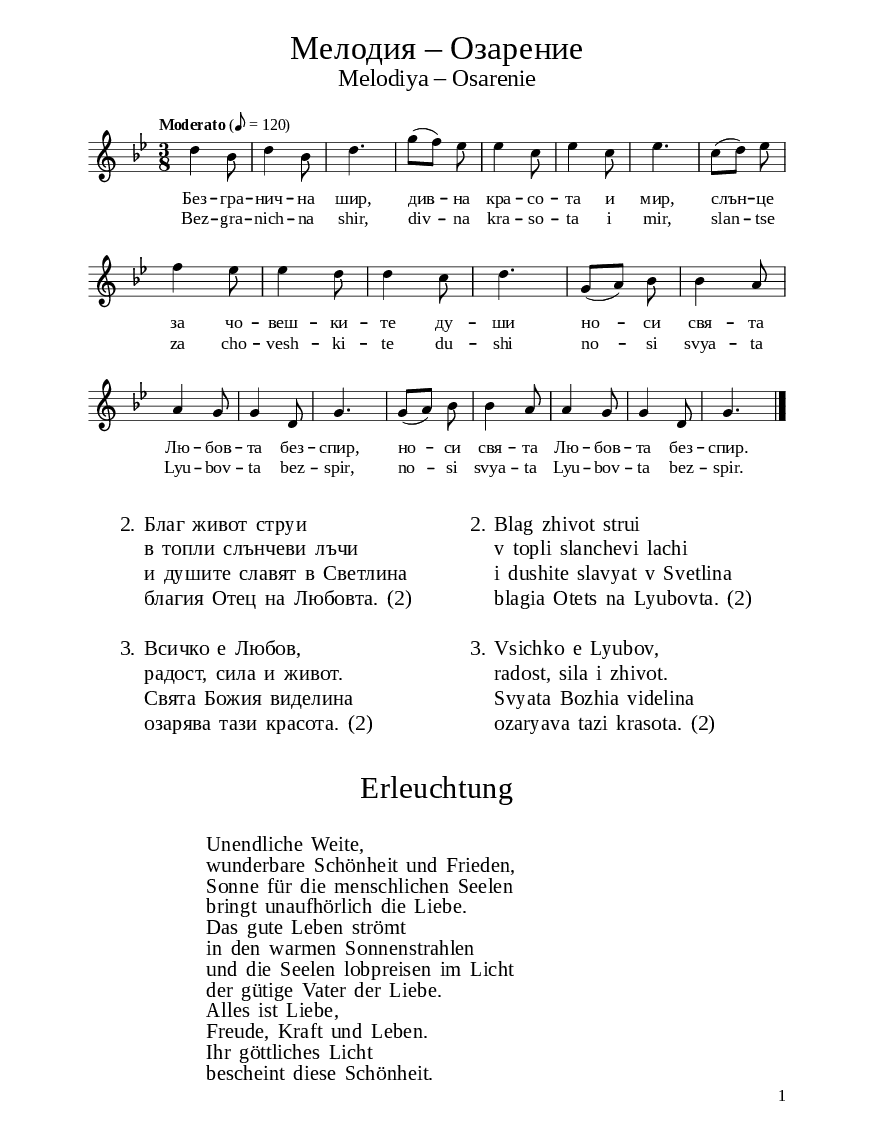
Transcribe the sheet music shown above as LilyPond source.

\version "2.24.1"

% include paper part and global functions
\include "include/globals.ily"

\bookpart {
  \label #'ref189
  \tocItem \markup "Мелодия – Озарение – Melodiya – Osarenie"
  \include "include/bookpart-paper.ily"
  \score {
    \include "include/score-layout.ily"

    \new Voice \absolute {
      \clef treble
      \key g \minor
      \time 3/8
      \tempoFunc "Moderato" 8 "120"
      \autoBeamOff
      d''4 bes'8 | % 2
      d''4 bes'8 | % 3
      d''4. | % 4
      g''8 ( [ f''8 ) ] es''8 | % 5
      es''4 c''8 | % 6
      es''4 c''8 | % 7
      es''4. | % 8
      c''8 ( [ d''8 ) ] es''8 \break | % 9
      f''4 es''8 |
      es''4 d''8 | % 11
      d''4 c''8 | % 12
      d''4. | % 13
      g'8 ( [  a'8 ) ] bes'8 | % 14
      bes'4  a'8 \break | % 15
      a'4  g'8 | % 16
      g'4  d'8 | % 17
      g'4. | % 18
      g'8 ( [  a'8 ) ] bes'8 | % 19
      bes'4  a'8 |
      a'4  g'8 | % 21
      g'4  d'8 | % 22
      g'4. \bar "|."
    }

    \addlyrics {
      Без -- гра -- нич -- на шир, див
      -- на кра -- со -- та и мир,
      слън -- це за чо -- веш -- ки --
      те ду -- ши но -- си свя -- та
      Лю -- бов -- та без -- спир, но --
      си свя -- та Лю -- бов -- та без --
      спир.}
      \addlyrics {
        Bez -- gra -- nich -- na shir, div
        -- na kra -- so -- ta i mir,
        slan -- tse za cho -- vesh -- ki --
        te du -- shi no -- si svya -- ta
        Lyu -- bov -- ta bez -- spir, no --
        si svya -- ta Lyu -- bov -- ta bez --
        spir.}

        \header {
          title = \titleFunc "Мелодия – Озарение" "Melodiya – Osarenie"
        }

        \midi{}

      } % score

      \markup \fontsize #bgCoupletFontSize {
        \hspace #3
        \override #`(baseline-skip . ,bgCoupletBaselineSkip)
        \column {

          \line {   2.  Благ живот струи }
          \line {   "   " в топли слънчеви лъчи }
          \line {   "   " и душите славят в Светлина }
          \line {   "   " благия Отец на Любовта. (2) }
          \line {   "   " }
          \line {   3. Всичко е Любов, }
          \line {   "   " радост, сила и живот. }
          \line {   "   " Свята Божия виделина }
          \line {   "   " озарява тази красота. (2)}
        }

        \hspace #5
        \override #`(baseline-skip . ,bgCoupletBaselineSkip)
        \column {
          \line {   2. Blag zhivot strui }
          \line {   "   " v topli slanchevi lachi }
          \line {   "   " i dushite slavyat v Svetlina }
          \line {   "   " blagia Otets na Lyubovta. (2) }
          \line {   "   " }
          \line {   3. Vsichko e Lyubov, }
          \line {   "   " radost, sila i zhivot. }
          \line {   "   " Svyata Bozhia videlina }
          \line {   "   " ozaryava tazi krasota. (2)}
        } %column
      } % markup

    

    \markup \empty-two
      % include foreign translation(s) of the song
      \version "2.20.0"

\markup \fill-line { \fontsize #6 "Erleuchtung" }
\markup \null
\markup \null
\markup \fontsize #+2.5 {
  \hspace #10
  \override #'(baseline-skip . 2)

  \column {
    \line { " " }

 \line { " "Unendliche Weite, }

 \line { " "wunderbare Schönheit und Frieden, }

 \line { " "Sonne für die menschlichen Seelen }

 \line { " "bringt unaufhörlich die Liebe. }

 \line { " "Das gute Leben strömt }

 \line { " "in den warmen Sonnenstrahlen }

 \line { " "und die Seelen lobpreisen im Licht }

 \line { " "der gütige Vater der Liebe. }

 \line { " "Alles ist Liebe, }

 \line { " "Freude, Kraft und Leben. }

 \line { " "Ihr göttliches Licht }

 \line { " "bescheint diese Schönheit. }

  }
}


    } % bookpart

    % Più mosso
    %
